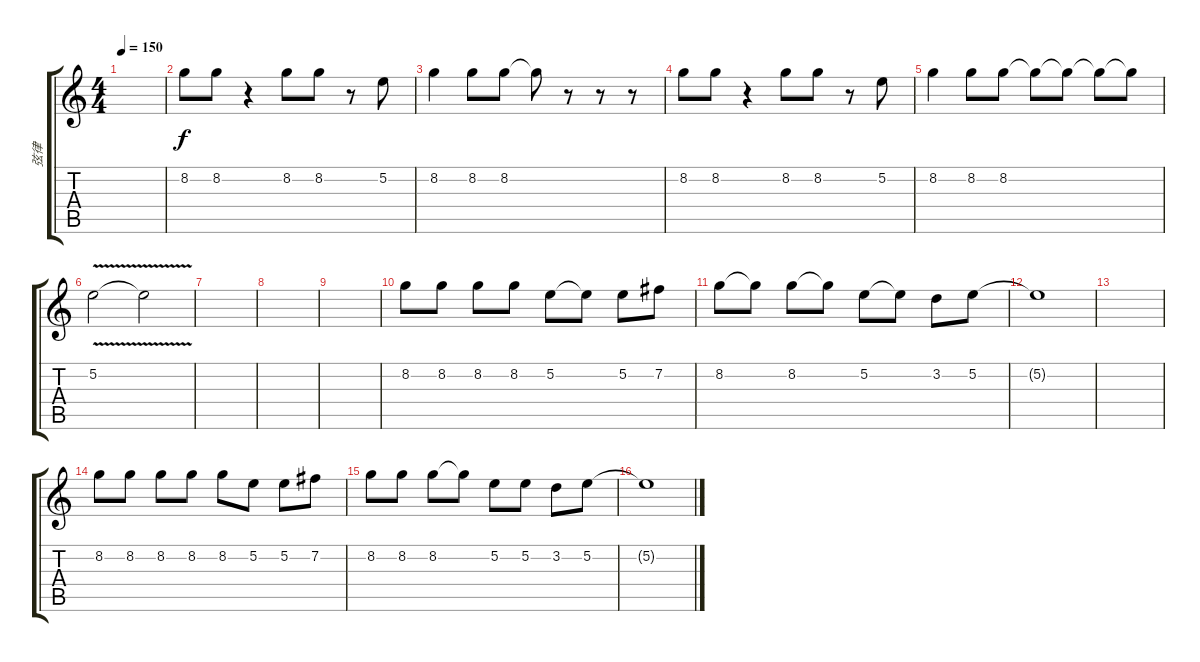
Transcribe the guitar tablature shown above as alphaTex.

\track ("弦律" "弦律") {instrument distortionguitar}
\staff {score tabs}
\tuning (E4 B3 G3 D3 A2 E2) {hide}
\ts (4 4)
\tempo 150
\clef g2
\ks c
|
8.2.8 8.2.8 r.4 8.2.8 8.2.8 r.8 5.2.8 |
8.2.4 8.2.8 8.2.8 8.2{t}.8 r.8 r.8 r.8 |
8.2.8 8.2.8 r.4 8.2.8 8.2.8 r.8 5.2.8 |
8.2.4 8.2.8 8.2.8 8.2{t}.8 8.2{t}.8 8.2{t}.8 8.2{t}.8 |
5.2{v}.2 5.2{t}.2 |
|
|
|
8.2.8 8.2.8 8.2.8 8.2.8 5.2.8 5.2{t}.8 5.2.8 7.2.8 |
8.2.8 8.2{t}.8 8.2.8 8.2{t}.8 5.2.8 5.2{t}.8 3.2.8 5.2.8 |
5.2{t}.1 |
|
8.2.8 8.2.8 8.2.8 8.2.8 8.2.8 5.2.8 5.2.8 7.2.8 |
8.2.8 8.2.8 8.2.8 8.2{t}.8 5.2.8 5.2.8 3.2.8 5.2.8 |
5.2{t}.1
